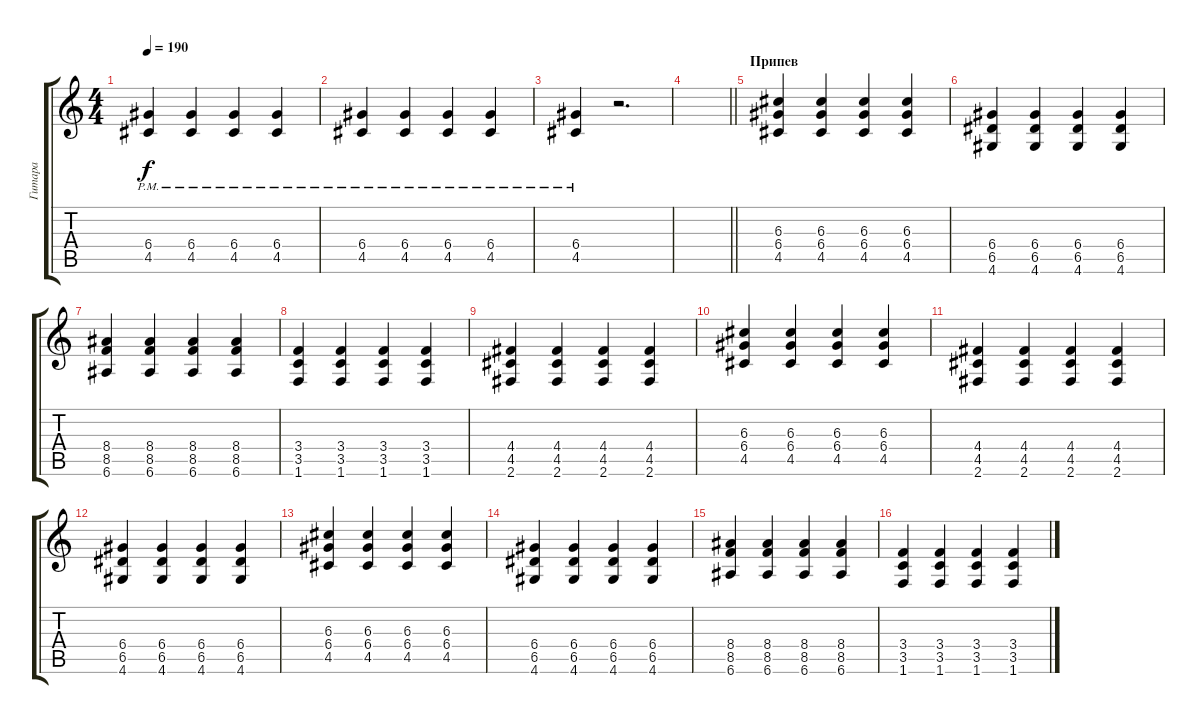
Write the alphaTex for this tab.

\track ("Гитара" "Гитара") {instrument distortionguitar}
\staff {score tabs}
\tuning (E4 B3 G3 D3 A2 E2) {hide}
\ts (4 4)
\tempo 190
\clef g2
\ks c
(6.4{pm} 4.5{pm}).4{dy f} (6.4{pm} 4.5{pm}).4 (6.4{pm} 4.5{pm}).4 (6.4{pm} 4.5{pm}).4 |
(6.4{pm} 4.5{pm}).4 (6.4{pm} 4.5{pm}).4 (6.4{pm} 4.5{pm}).4 (6.4{pm} 4.5{pm}).4 |
(6.4{pm} 4.5{pm}).4 r.2{d} |
\barLineRight lightlight
|
\section ("" "Припев")
(6.3 6.4 4.5).4 (6.3 6.4 4.5).4 (6.3 6.4 4.5).4 (6.3 6.4 4.5).4 |
(6.4 6.5 4.6).4 (6.4 6.5 4.6).4 (6.4 6.5 4.6).4 (6.4 6.5 4.6).4 |
(8.4 8.5 6.6).4 (8.4 8.5 6.6).4 (8.4 8.5 6.6).4 (8.4 8.5 6.6).4 |
(3.4 3.5 1.6).4 (3.4 3.5 1.6).4 (3.4 3.5 1.6).4 (3.4 3.5 1.6).4 |
(4.4 4.5 2.6).4 (4.4 4.5 2.6).4 (4.4 4.5 2.6).4 (4.4 4.5 2.6).4 |
(6.3 6.4 4.5).4 (6.3 6.4 4.5).4 (6.3 6.4 4.5).4 (6.3 6.4 4.5).4 |
(4.4 4.5 2.6).4 (4.4 4.5 2.6).4 (4.4 4.5 2.6).4 (4.4 4.5 2.6).4 |
(6.4 6.5 4.6).4 (6.4 6.5 4.6).4 (6.4 6.5 4.6).4 (6.4 6.5 4.6).4 |
(6.3 6.4 4.5).4 (6.3 6.4 4.5).4 (6.3 6.4 4.5).4 (6.3 6.4 4.5).4 |
(6.4 6.5 4.6).4 (6.4 6.5 4.6).4 (6.4 6.5 4.6).4 (6.4 6.5 4.6).4 |
(8.4 8.5 6.6).4 (8.4 8.5 6.6).4 (8.4 8.5 6.6).4 (8.4 8.5 6.6).4 |
(3.4 3.5 1.6).4 (3.4 3.5 1.6).4 (3.4 3.5 1.6).4 (3.4 3.5 1.6).4
